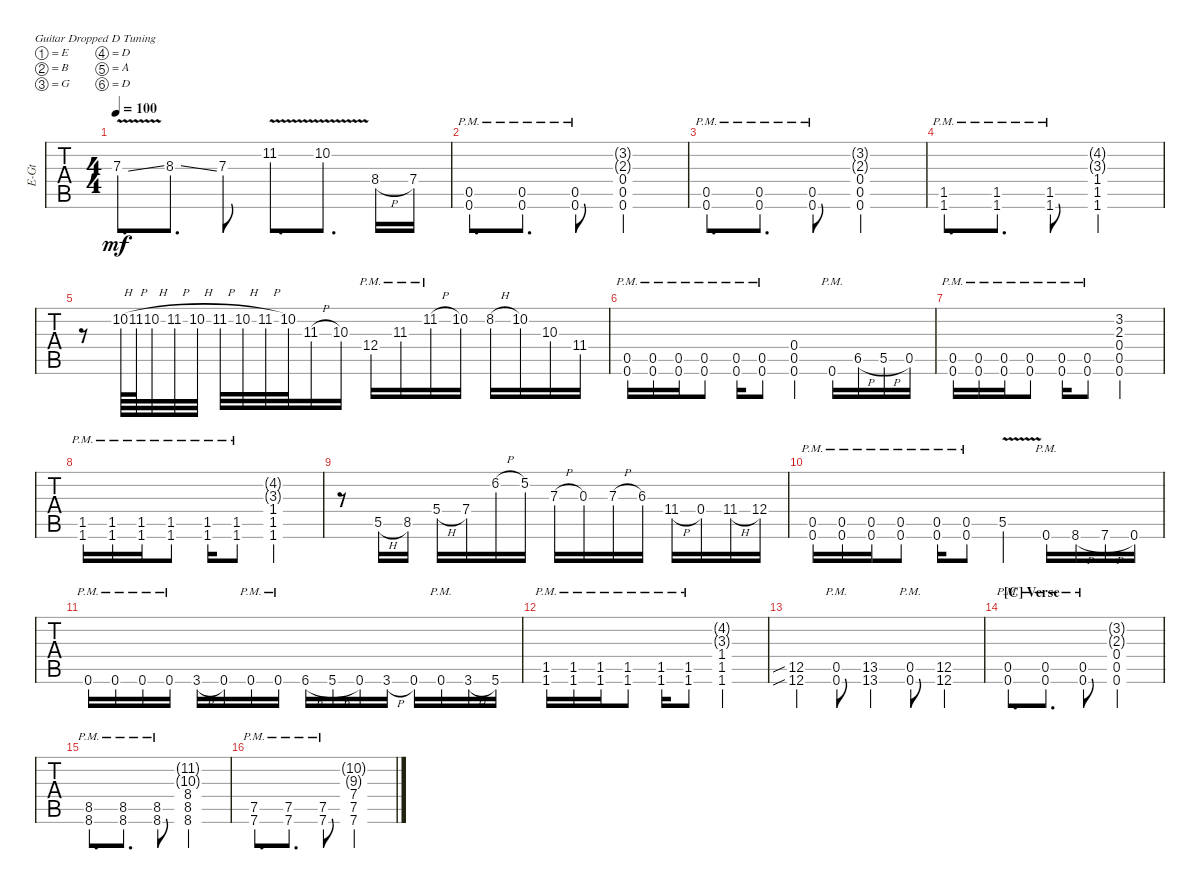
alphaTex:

\defaultSystemsLayout 4
\bracketExtendMode groupsimilarinstruments
\multiBarRest
\otherSystemsTrackNameOrientation horizontal
\track ("Matthew" "E-Gt") {instrument distortionguitar}
\staff {tabs}
\tuning (E4 B3 G3 D3 A2 D2)
\ts (4 4)
\tempo 100
\clef g2
\ks c
7.3{v ss}.8{d dy mf} 8.3{ss acc #}.8{d} 7.3.8 11.2{v acc #}.8{d} 10.2{v}.8{d} 8.4{h acc #}.16 7.4.16 |
(0.6{pm} 0.5{pm}).8{d} (0.6{pm} 0.5{pm}).8{d} (0.6{pm} 0.5{pm}).8 (0.6 0.5 0.4 2.3{g} 3.2{g}).2 |
(0.6{pm} 0.5{pm}).8{d} (0.6{pm} 0.5{pm}).8{d} (0.6{pm} 0.5{pm}).8 (0.6 0.5 0.4 2.3{g} 3.2{g}).2 |
(1.6{pm acc #} 1.5{pm acc #}).8{d} (1.6{pm acc #} 1.5{pm acc #}).8{d} (1.6{pm acc #} 1.5{pm acc #}).8 (1.6{acc #} 1.5{acc #} 1.4{acc #} 3.3{g acc #} 4.2{g acc #}).2 |
r.8 10.2{h}.64 11.2{h acc #}.64 10.2{h}.32 11.2{h acc #}.32 10.2{h}.32 11.2{h acc #}.32 10.2{h}.32 11.2{h acc #}.32 10.2.32 11.3{h acc #}.16 10.3.16 12.4{pm}.16 11.3{pm acc #}.16 11.2{h pm acc #}.16 10.2.16 8.2{h}.16 10.2.16 10.3.16 11.4{acc #}.16 |
(0.6{pm} 0.5{pm}).16 (0.6{pm} 0.5{pm}).16 (0.6{pm} 0.5{pm}).16 (0.6{pm} 0.5{pm}).8 (0.6{pm} 0.5{pm}).16 (0.6{pm} 0.5{pm}).8 (0.6 0.5 0.4).4 0.6{pm}.16 6.5{h acc #}.16 5.5{h}.16 0.5.16 |
(0.6{pm} 0.5{pm}).16 (0.6{pm} 0.5{pm}).16 (0.6{pm} 0.5{pm}).16 (0.6{pm} 0.5{pm}).8 (0.6{pm} 0.5{pm}).16 (0.6{pm} 0.5{pm}).8 (0.6 0.5 0.4 2.3 3.2).2 |
(1.6{pm acc #} 1.5{pm acc #}).16 (1.6{pm acc #} 1.5{pm acc #}).16 (1.6{pm acc #} 1.5{pm acc #}).16 (1.6{pm acc #} 1.5{pm acc #}).8 (1.6{pm acc #} 1.5{pm acc #}).16 (1.6{pm acc #} 1.5{pm acc #}).8 (1.6{acc #} 1.5{acc #} 1.4{acc #} 3.3{g acc #} 4.2{g acc #}).2 |
r.8 5.5{h}.16 8.5.16 5.4{h}.16 7.4.16 6.2{h}.16 5.2.16 7.3{h}.16 0.3.16 7.3{h}.16 6.3{acc #}.16 11.4{h acc #}.16 0.4.16 11.4{h acc #}.16 12.4.16 |
(0.6{pm} 0.5{pm}).16 (0.6{pm} 0.5{pm}).16 (0.6{pm} 0.5{pm}).16 (0.6{pm} 0.5{pm}).8 (0.6{pm} 0.5{pm}).16 (0.6{pm} 0.5{pm}).8 5.5{v}.4 0.6{pm}.16 8.6{h acc #}.16 7.6{h}.16 0.6.16 |
0.6{pm}.16 0.6{pm}.16 0.6{pm}.16 0.6{pm}.16 3.6{h}.16 0.6.16 0.6{pm}.16 0.6{pm}.16 6.6{h acc #}.16 5.6{h}.16 0.6.16 3.6{h}.16 0.6.16 0.6{pm}.16 3.6{h}.16 5.6.16 |
(1.6{pm acc #} 1.5{pm acc #}).16 (1.6{pm acc #} 1.5{pm acc #}).16 (1.6{pm acc #} 1.5{pm acc #}).16 (1.6{pm acc #} 1.5{pm acc #}).8 (1.6{pm acc #} 1.5{pm acc #}).16 (1.6{pm acc #} 1.5{pm acc #}).8 (1.6{acc #} 1.5{acc #} 1.4{acc #} 3.3{g acc #} 4.2{g acc #}).2 |
(12.6{sib} 12.5{sib}).4 (0.6{pm} 0.5{pm}).8 (13.6{acc #} 13.5{acc #}).4 (0.6{pm} 0.5{pm}).8 (12.6 12.5).4 |
\section ("C" "Verse")
(0.6{pm} 0.5{pm}).8{d} (0.6{pm} 0.5{pm}).8{d} (0.6{pm} 0.5{pm}).8 (0.6 0.5 0.4 2.3{g} 3.2{g}).2 |
(8.6{pm acc #} 8.5{pm}).8{d} (8.6{pm acc #} 8.5{pm}).8{d} (8.6{pm acc #} 8.5{pm}).8 (8.6{acc #} 8.5 8.4{acc #} 10.3{g} 11.2{g acc #}).2 |
(7.6{pm} 7.5{pm}).8{d} (7.6{pm} 7.5{pm}).8{d} (7.6{pm} 7.5{pm}).8 (7.6 7.5 7.4 9.3{g} 10.2{g}).2
